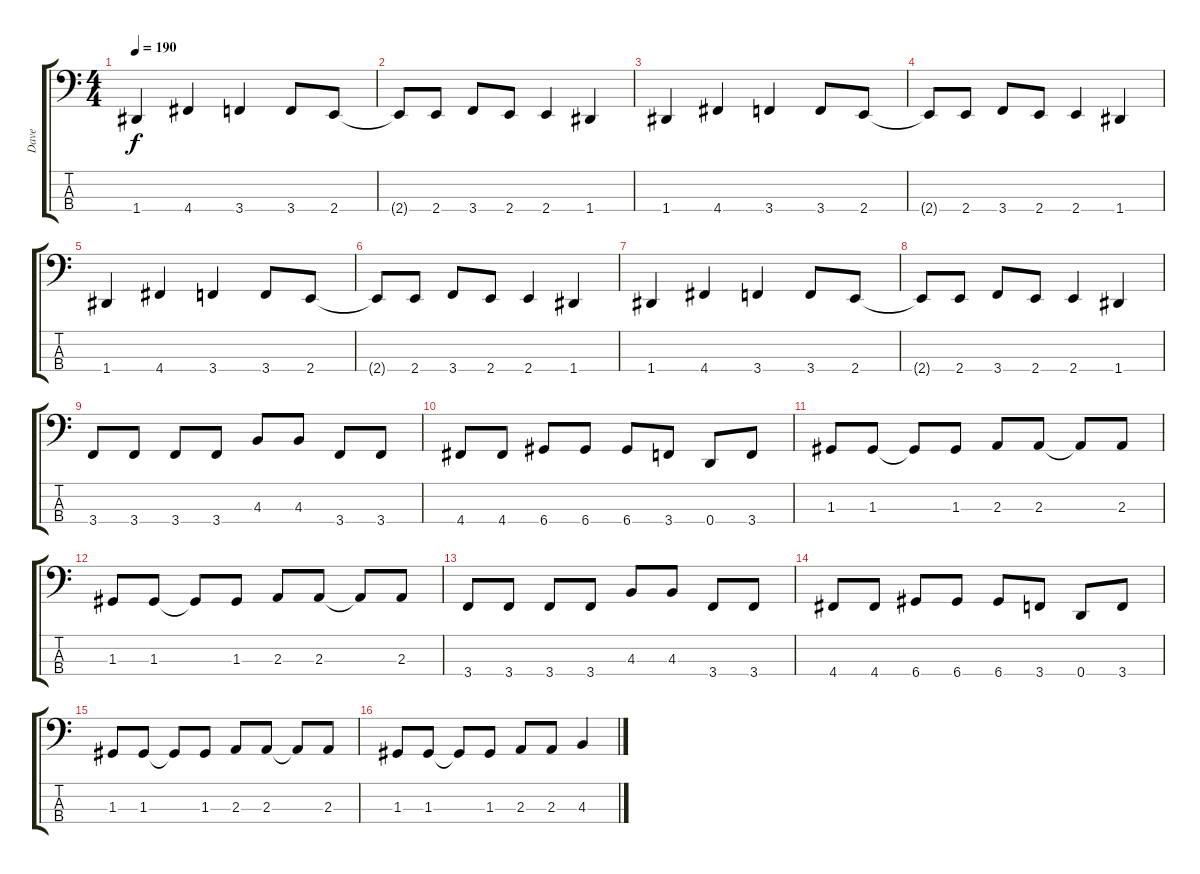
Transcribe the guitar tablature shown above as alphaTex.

\track ("Dave" "Dave") {instrument electricbasspick}
\staff {score tabs}
\tuning (F2 C2 G1 D1) {hide}
\ts (4 4)
\tempo 190
\clef f4
\ks c
1.4.4{dy f} 4.4.4 3.4.4 3.4.8 2.4.8 |
2.4{t}.8 2.4.8 3.4.8 2.4.8 2.4.4 1.4.4 |
1.4.4 4.4.4 3.4.4 3.4.8 2.4.8 |
2.4{t}.8 2.4.8 3.4.8 2.4.8 2.4.4 1.4.4 |
1.4.4 4.4.4 3.4.4 3.4.8 2.4.8 |
2.4{t}.8 2.4.8 3.4.8 2.4.8 2.4.4 1.4.4 |
1.4.4 4.4.4 3.4.4 3.4.8 2.4.8 |
2.4{t}.8 2.4.8 3.4.8 2.4.8 2.4.4 1.4.4 |
3.4.8 3.4.8 3.4.8 3.4.8 4.3.8 4.3.8 3.4.8 3.4.8 |
4.4.8 4.4.8 6.4.8 6.4.8 6.4.8 3.4.8 0.4.8 3.4.8 |
1.3.8 1.3.8 1.3{t}.8 1.3.8 2.3.8 2.3.8 2.3{t}.8 2.3.8 |
1.3.8 1.3.8 1.3{t}.8 1.3.8 2.3.8 2.3.8 2.3{t}.8 2.3.8 |
3.4.8 3.4.8 3.4.8 3.4.8 4.3.8 4.3.8 3.4.8 3.4.8 |
4.4.8 4.4.8 6.4.8 6.4.8 6.4.8 3.4.8 0.4.8 3.4.8 |
1.3.8 1.3.8 1.3{t}.8 1.3.8 2.3.8 2.3.8 2.3{t}.8 2.3.8 |
1.3.8 1.3.8 1.3{t}.8 1.3.8 2.3.8 2.3.8 4.3.4
